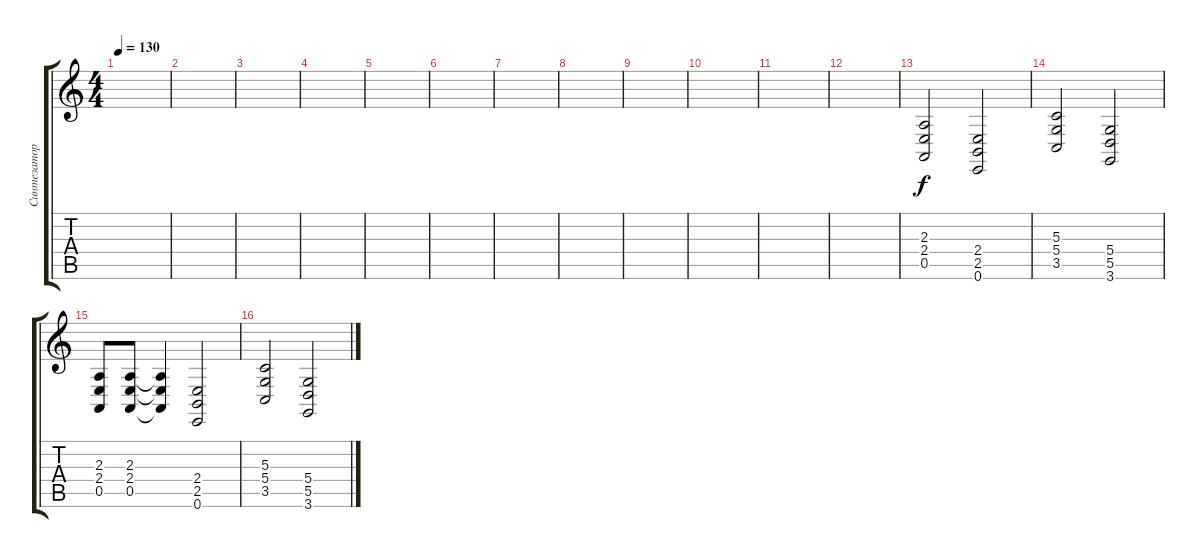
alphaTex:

\track ("Синтезатор 2 (Стиан Аарстад)" "Синтезатор") {instrument pad7halo}
\staff {score tabs}
\tuning (E4 B3 G3 D3 A2 E2) {hide}
\ts (4 4)
\tempo 130
\clef g2
\ks c
|
|
|
|
|
|
|
|
|
|
|
|
(2.3 2.4 0.5).2 (2.4 2.5 0.6).2 |
(5.3 5.4 3.5).2 (5.4 5.5 3.6).2 |
(2.3 2.4 0.5).8 (2.3 2.4 0.5).8 (2.3{t} 2.4{t} 0.5{t}).4 (2.4 2.5 0.6).2 |
(5.3 5.4 3.5).2 (5.4 5.5 3.6).2
